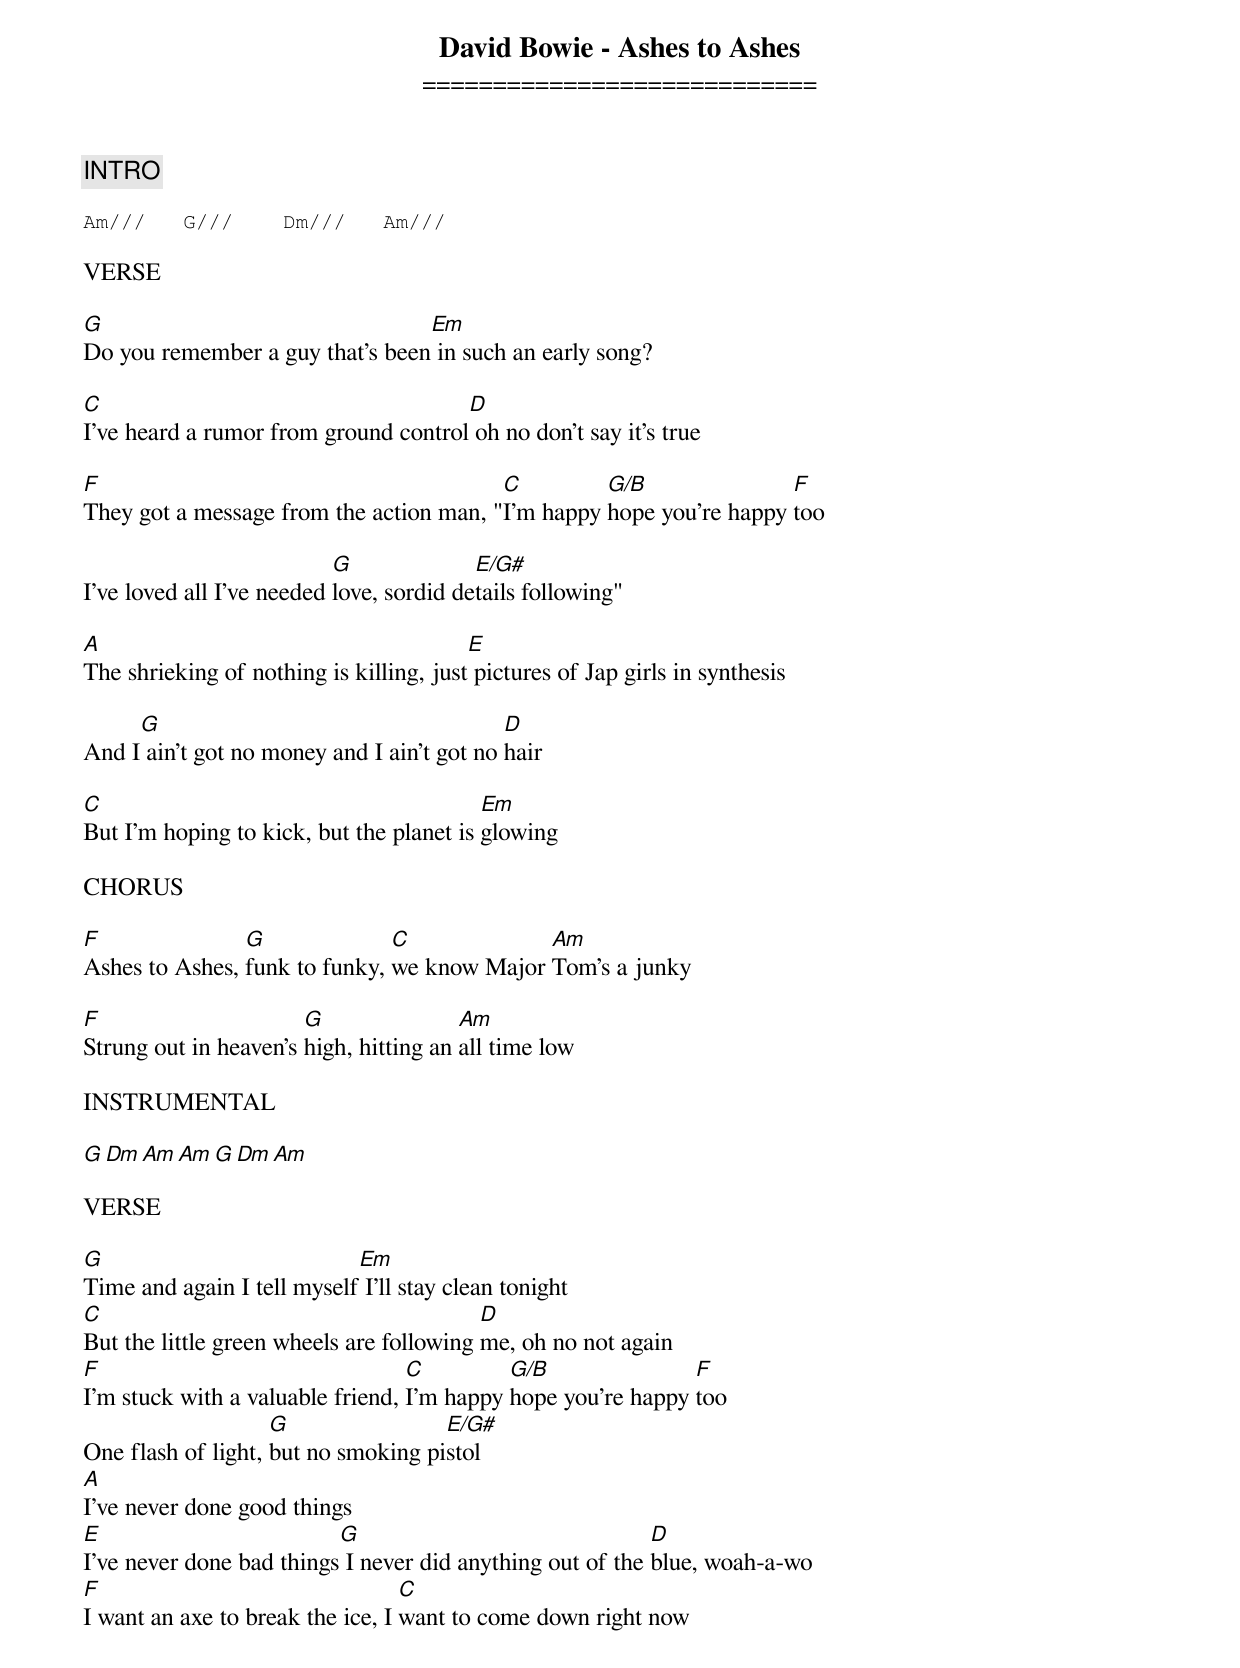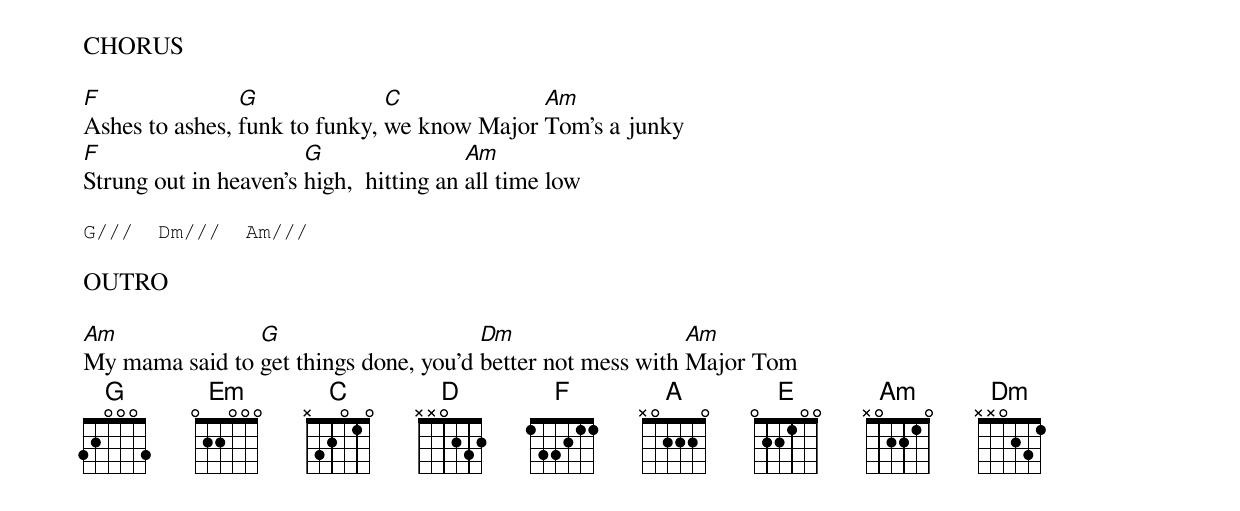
David Bowie - Ashes to Ashes
============================

INTRO

Am///	G///	Dm///	Am///

VERSE

G                                Em
Do you remember a guy that's been in such an early song?

C                                     D
I've heard a rumor from ground control oh no don't say it's true

F                                        C         G/B               F
They got a message from the action man, "I'm happy hope you're happy too

                           G              E/G#
I've loved all I've needed love, sordid details following"

A                                        E
The shrieking of nothing is killing, just pictures of Jap girls in synthesis

     G                                      D
And I ain't got no money and I ain't got no hair

C                                         Em
But I'm hoping to kick, but the planet is glowing

CHORUS

F               G              C             Am
Ashes to Ashes, funk to funky, we know Major Tom's a junky

F                      G                Am
Strung out in heaven's high, hitting an all time low

INSTRUMENTAL

G  Dm  Am  Am  G  Dm  Am

VERSE

G		            Em
Time and again I tell myself I'll stay clean tonight
C                                         D
But the little green wheels are following me, oh no not again
F                                 C         G/B               F
I'm stuck with a valuable friend, I'm happy hope you're happy too
                    G                E/G#
One flash of light, but no smoking pistol
A
I've never done good things
E                         G                                D
I've never done bad things I never did anything out of the blue, woah-a-wo
F				  C
I want an axe to break the ice, I want to come down right now

CHORUS

F               G              C             Am
Ashes to ashes, funk to funky, we know Major Tom's a junky
F                      G                 Am
Strung out in heaven's high,  hitting an all time low

G///  Dm///  Am///

OUTRO

Am              G                      Dm                   Am
My mama said to get things done, you'd better not mess with Major Tom
